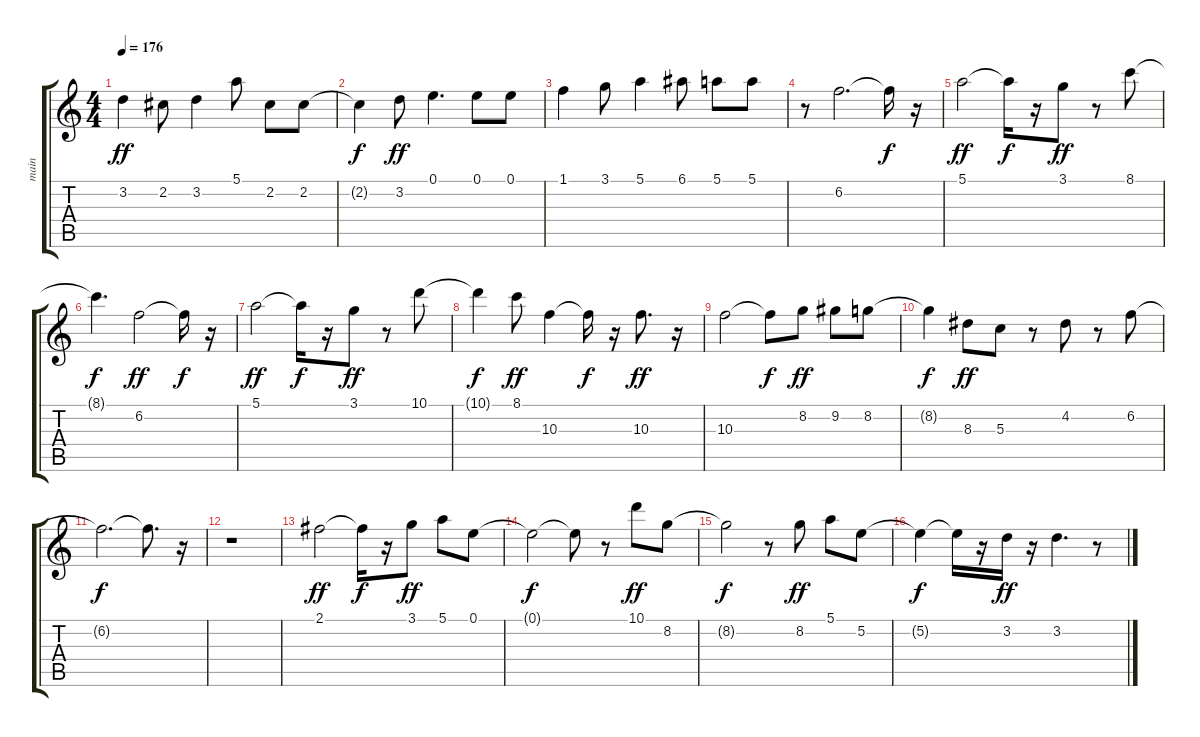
\track ("main" "main") {instrument overdrivenguitar}
\staff {score tabs}
\tuning (E4 B3 G3 D3 A2 E2) {hide}
\ts (4 4)
\tempo 176
\clef g2
\ks c
3.2.4{dy ff} 2.2.8 3.2.4 5.1.8 2.2.8 2.2.8 |
2.2{t}.4{dy f} 3.2.8{dy ff} 0.1.4{d} 0.1.8 0.1.8 |
1.1.4 3.1.8 5.1.4 6.1.8 5.1.8 5.1.8 |
r.8 6.2.2{d} 6.2{t}.16{dy f} r.16 |
5.1.2{dy ff} 5.1{t}.16{dy f} r.16 3.1.8{dy ff} r.8 8.1.8 |
8.1{t}.4{d dy f} 6.2.2{dy ff} 6.2{t}.16{dy f} r.16 |
5.1.2{dy ff} 5.1{t}.16{dy f} r.16 3.1.8{dy ff} r.8 10.1.8 |
10.1{t}.4{dy f} 8.1.8{dy ff} 10.3.4 10.3{t}.16{dy f} r.16 10.3.8{d dy ff} r.16 |
10.3.2 10.3{t}.8{dy f} 8.2.8{dy ff} 9.2.8 8.2.8 |
8.2{t}.4{dy f} 8.3.8{dy ff} 5.3.8 r.8 4.2.8 r.8 6.2.8 |
6.2{t}.2{d dy f} 6.2{t}.8{d} r.16 |
r.1 |
2.1.2{dy ff} 2.1{t}.16{dy f} r.16 3.1.8{dy ff} 5.1.8 0.1.8 |
0.1{t}.2{dy f} 0.1{t}.8 r.8 10.1.8{dy ff} 8.2.8 |
8.2{t}.2{dy f} r.8 8.2.8{dy ff} 5.1.8 5.2.8 |
5.2{t}.4{dy f} 5.2{t}.16 r.16 3.2.16{dy ff} r.16 3.2.4{d} r.8
